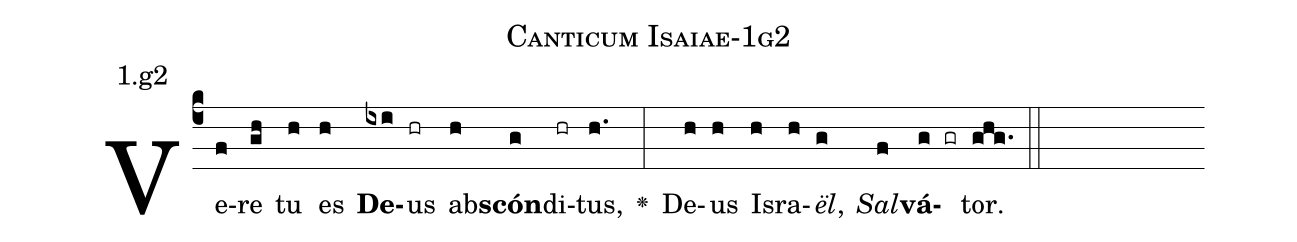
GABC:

name: Canticum Isaiae-1g2;
annotation: 1.g2;
%%
(c4)Ve(f)re(gh) tu(h) es(h) <b>De</b>(ixi)us(hr) ab(h)<b>scón</b>(g)di(hr)tus,(h.) <v>\greheightstar</v>(:) De(h)us(h) Is(h)ra(h)<i>ël</i>,(g) <i>Sal</i>(f)<b>vá</b>(g gr)tor.(ghg.) (::)


%E(h) u(h) o(g) u(f) a(g) e.(ghg.) (::)
